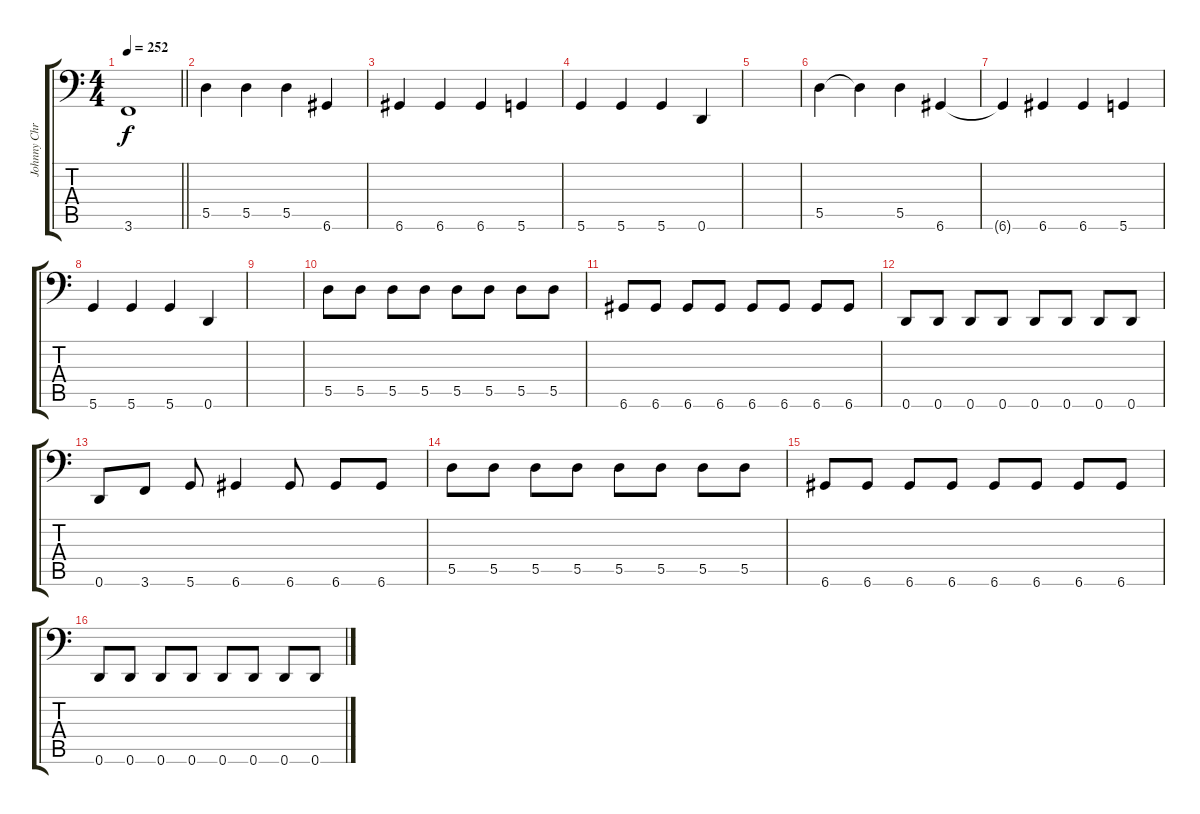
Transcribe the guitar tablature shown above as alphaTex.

\track ("Johnny Christ" "Johnny Chr") {instrument electricbasspick}
\staff {score tabs}
\tuning (E3 B2 G2 D2 A1 D1) {hide}
\ts (4 4)
\tempo 252
\clef f4
\barLineRight lightlight
\ks c
3.6{t}.1{dy f} |
5.5.4 5.5.4 5.5.4 6.6.4 |
6.6.4 6.6.4 6.6.4 5.6.4 |
5.6.4 5.6.4 5.6.4 0.6.4 |
|
5.5.4 5.5{t}.4 5.5.4 6.6.4 |
6.6{t}.4 6.6.4 6.6.4 5.6.4 |
5.6.4 5.6.4 5.6.4 0.6.4 |
|
5.5.8 5.5.8 5.5.8 5.5.8 5.5.8 5.5.8 5.5.8 5.5.8 |
6.6.8 6.6.8 6.6.8 6.6.8 6.6.8 6.6.8 6.6.8 6.6.8 |
0.6.8 0.6.8 0.6.8 0.6.8 0.6.8 0.6.8 0.6.8 0.6.8 |
0.6.8 3.6.8 5.6.8 6.6.4 6.6.8 6.6.8 6.6.8 |
5.5.8 5.5.8 5.5.8 5.5.8 5.5.8 5.5.8 5.5.8 5.5.8 |
6.6.8 6.6.8 6.6.8 6.6.8 6.6.8 6.6.8 6.6.8 6.6.8 |
0.6.8 0.6.8 0.6.8 0.6.8 0.6.8 0.6.8 0.6.8 0.6.8
